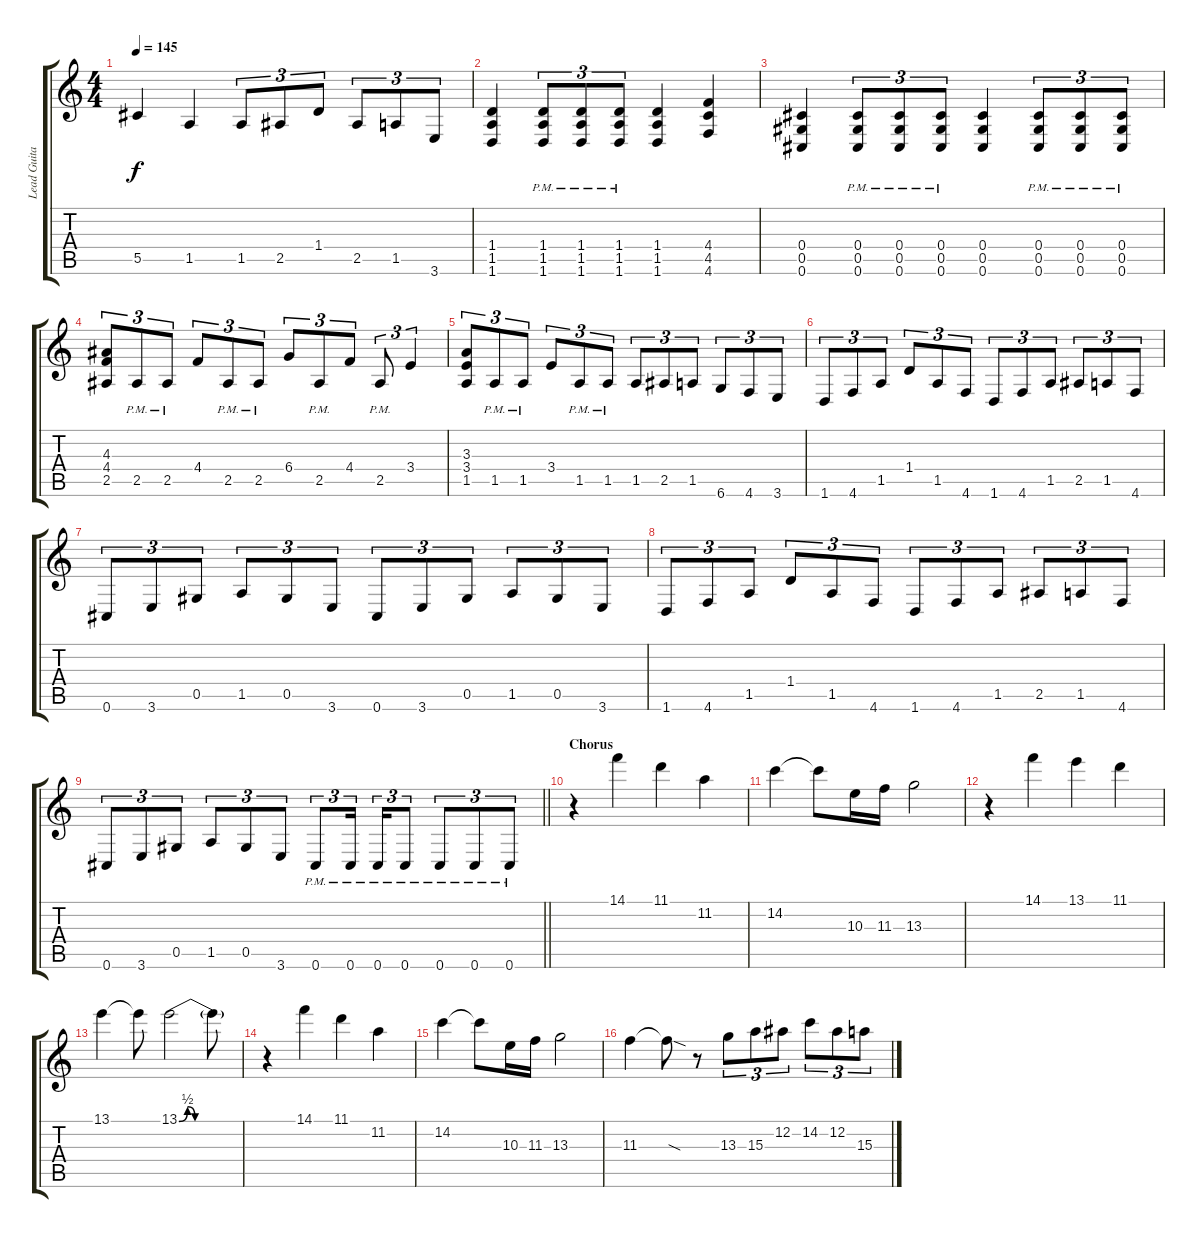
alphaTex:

\track ("Lead Guitar" "Lead Guita") {instrument distortionguitar}
\staff {score tabs}
\tuning (Eb4 Bb3 Gb3 Db3 Ab2 Db2) {hide}
\ts (4 4)
\tempo 145
\clef g2
\ks c
5.5.4{dy f} 1.5.4 1.5.8{tu (3 2)} 2.5.8{tu (3 2)} 1.4.8{tu (3 2)} 2.5.8{tu (3 2)} 1.5.8{tu (3 2)} 3.6.8{tu (3 2)} |
(1.4 1.5 1.6).4 (1.4{pm} 1.5{pm} 1.6{pm}).8{tu (3 2)} (1.4{pm} 1.5{pm} 1.6{pm}).8{tu (3 2)} (1.4{pm} 1.5{pm} 1.6{pm}).8{tu (3 2)} (1.4 1.5 1.6).4 (4.4 4.5 4.6).4 |
(0.4 0.5 0.6).4 (0.4{pm} 0.5{pm} 0.6{pm}).8{tu (3 2)} (0.4{pm} 0.5{pm} 0.6{pm}).8{tu (3 2)} (0.4{pm} 0.5{pm} 0.6{pm}).8{tu (3 2)} (0.4 0.5 0.6).4 (0.4{pm} 0.5{pm} 0.6{pm}).8{tu (3 2)} (0.4{pm} 0.5{pm} 0.6{pm}).8{tu (3 2)} (0.4{pm} 0.5{pm} 0.6{pm}).8{tu (3 2)} |
(4.3 4.4 2.5).8{tu (3 2)} 2.5{pm}.8{tu (3 2)} 2.5{pm}.8{tu (3 2)} 4.4.8{tu (3 2)} 2.5{pm}.8{tu (3 2)} 2.5{pm}.8{tu (3 2)} 6.4.8{tu (3 2)} 2.5{pm}.8{tu (3 2)} 4.4.8{tu (3 2)} 2.5{pm}.8{tu (3 2)} 3.4.4{tu (3 2)} |
(3.3 3.4 1.5).8{tu (3 2)} 1.5{pm}.8{tu (3 2)} 1.5{pm}.8{tu (3 2)} 3.4.8{tu (3 2)} 1.5{pm}.8{tu (3 2)} 1.5{pm}.8{tu (3 2)} 1.5.8{tu (3 2)} 2.5.8{tu (3 2)} 1.5.8{tu (3 2)} 6.6.8{tu (3 2)} 4.6.8{tu (3 2)} 3.6.8{tu (3 2)} |
1.6.8{tu (3 2)} 4.6.8{tu (3 2)} 1.5.8{tu (3 2)} 1.4.8{tu (3 2)} 1.5.8{tu (3 2)} 4.6.8{tu (3 2)} 1.6.8{tu (3 2)} 4.6.8{tu (3 2)} 1.5.8{tu (3 2)} 2.5.8{tu (3 2)} 1.5.8{tu (3 2)} 4.6.8{tu (3 2)} |
0.6.8{tu (3 2)} 3.6.8{tu (3 2)} 0.5.8{tu (3 2)} 1.5.8{tu (3 2)} 0.5.8{tu (3 2)} 3.6.8{tu (3 2)} 0.6.8{tu (3 2)} 3.6.8{tu (3 2)} 0.5.8{tu (3 2)} 1.5.8{tu (3 2)} 0.5.8{tu (3 2)} 3.6.8{tu (3 2)} |
1.6.8{tu (3 2)} 4.6.8{tu (3 2)} 1.5.8{tu (3 2)} 1.4.8{tu (3 2)} 1.5.8{tu (3 2)} 4.6.8{tu (3 2)} 1.6.8{tu (3 2)} 4.6.8{tu (3 2)} 1.5.8{tu (3 2)} 2.5.8{tu (3 2)} 1.5.8{tu (3 2)} 4.6.8{tu (3 2)} |
\barLineRight lightlight
0.6.8{tu (3 2)} 3.6.8{tu (3 2)} 0.5.8{tu (3 2)} 1.5.8{tu (3 2)} 0.5.8{tu (3 2)} 3.6.8{tu (3 2)} 0.6{pm}.8{tu (3 2)} 0.6{pm}.16{tu (3 2) beam splitsecondary} 0.6{pm}.16{tu (3 2)} 0.6{pm}.8{tu (3 2)} 0.6{pm}.8{tu (3 2)} 0.6{pm}.8{tu (3 2)} 0.6{pm}.8{tu (3 2)} |
\section ("" "Chorus")
r.4 14.1.4 11.1.4 11.2.4 |
14.2.4 14.2{t}.8 10.3.16 11.3.16 13.3.2 |
r.4 14.1.4 13.1.4 11.1.4 |
13.1.4 13.1{t}.8 13.1{be (custom 0 0 8 2 15 0 60 0)}.2 13.1{t}.8 |
r.4 14.1.4 11.1.4 11.2.4 |
14.2.4 14.2{t}.8 10.3.16 11.3.16 13.3.2 |
11.3.4 11.3{sod t}.8 r.8 13.3.8{tu (3 2)} 15.3.8{tu (3 2)} 12.2.8{tu (3 2)} 14.2.8{tu (3 2)} 12.2.8{tu (3 2)} 15.3.8{tu (3 2)}
